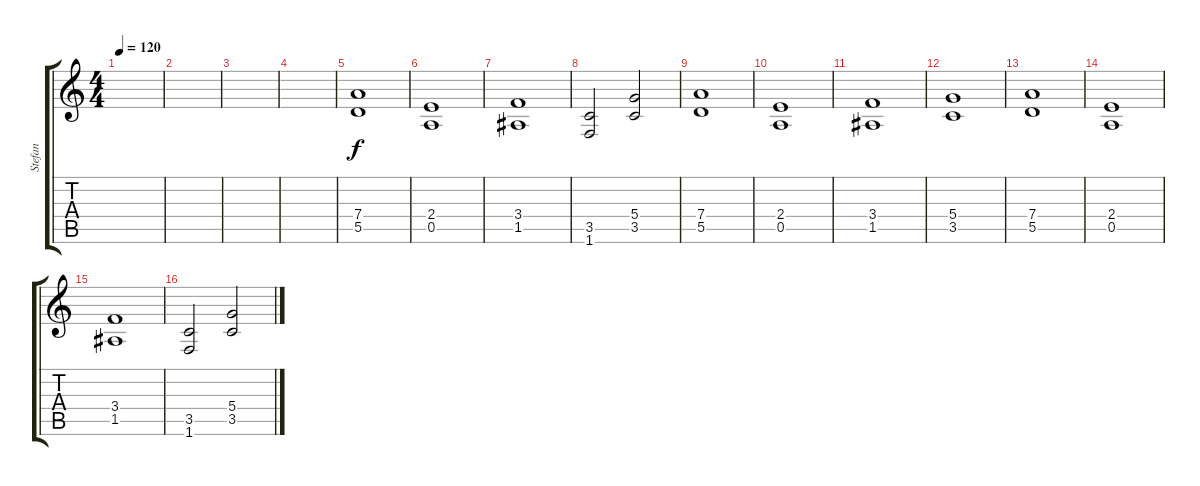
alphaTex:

\track ("Stefan" "Stefan") {instrument distortionguitar}
\staff {score tabs}
\tuning (E4 B3 G3 D3 A2 E2) {hide}
\ts (4 4)
\tempo 120
\clef g2
\ks c
|
|
|
|
(7.4 5.5).1 |
(2.4 0.5).1 |
(3.4 1.5).1 |
(3.5 1.6).2 (5.4 3.5).2 |
(7.4 5.5).1 |
(2.4 0.5).1 |
(3.4 1.5).1 |
(5.4 3.5).1 |
(7.4 5.5).1 |
(2.4 0.5).1 |
(3.4 1.5).1 |
(3.5 1.6).2 (5.4 3.5).2
